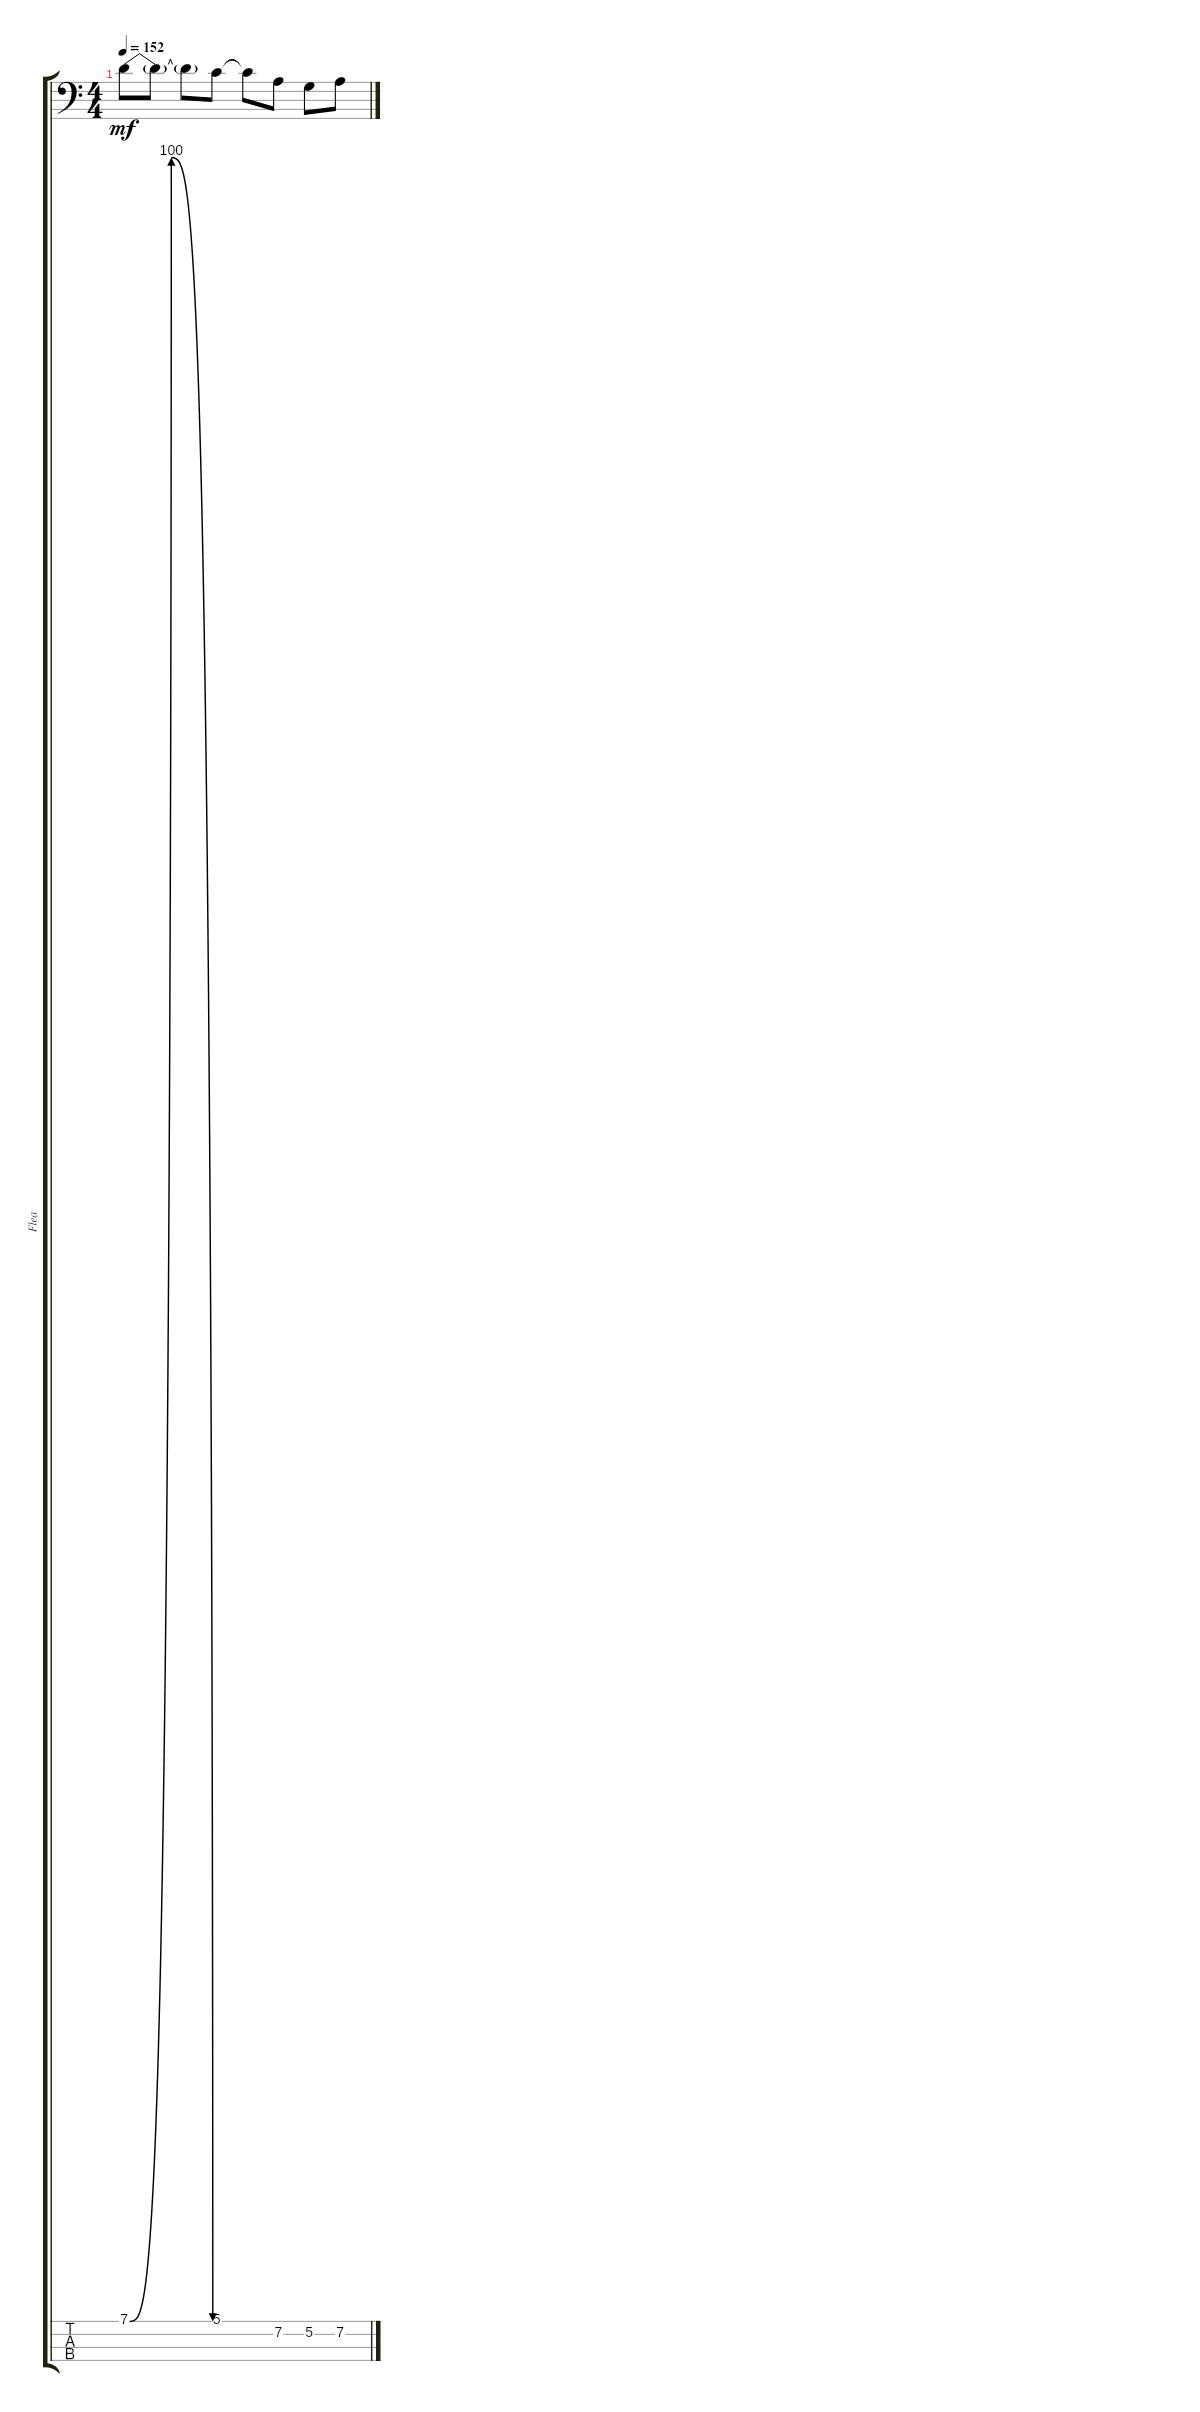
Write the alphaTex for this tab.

\track ("Flea" "Flea") {instrument electricbassfinger}
\staff {score tabs}
\tuning (G2 D2 A1 E1) {hide}
\ts (4 4)
\tempo 152
\clef f4
\ks c
7.1{be (bendrelease 0 0 150 400 150 400 300 0)}.8{dy mf} 7.1{t}.8 7.1{t}.8 5.1.8 5.1{t}.8 7.2.8 5.2.8 7.2.8
